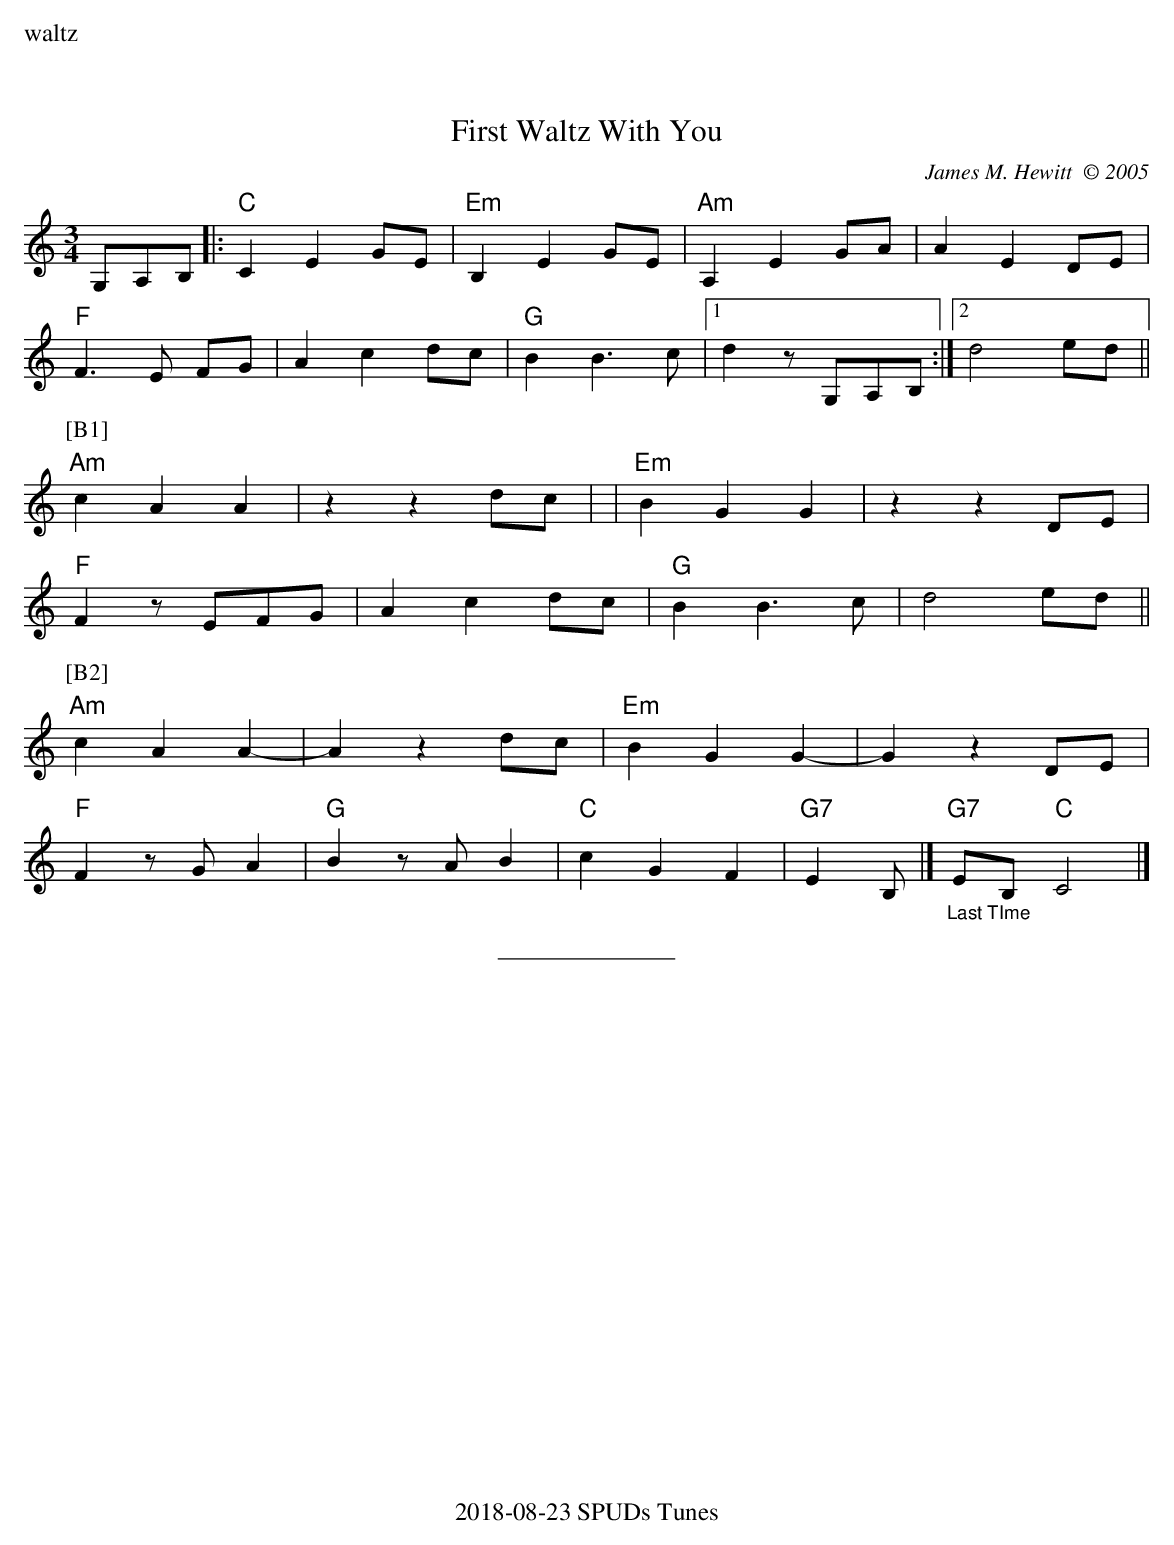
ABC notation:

X:1
%%text waltz
T:First Waltz With You
M:3/4
C:James M. Hewitt  © 2005
L:1/8
K:C
G,A,B,|: "C" C2 E2 GE| "Em" B,2E2GE|"Am"A,2E2GA|A2 E2 DE|
"F"F3E FG|A2c2 dc|"G"B2B3c |1 d2z G,A,B,:|2 d4 ed||
P: [B1]
"Am"c2A2A2|z2 z2 dc| |"Em"B2G2G2|z2z2DE|
"F"F2zEFG|A2c2dc|"G"B2B3c|d4ed||
P: [B2]
"Am"c2A2A2-|A2z2dc|"Em"B2G2G2-|G2z2DE|
"F"F2zGA2|"G"B2zAB2|"C"c2G2F2|"G7"E2B,|]"_Last TIme" "G7"EB,"C"C4|]
